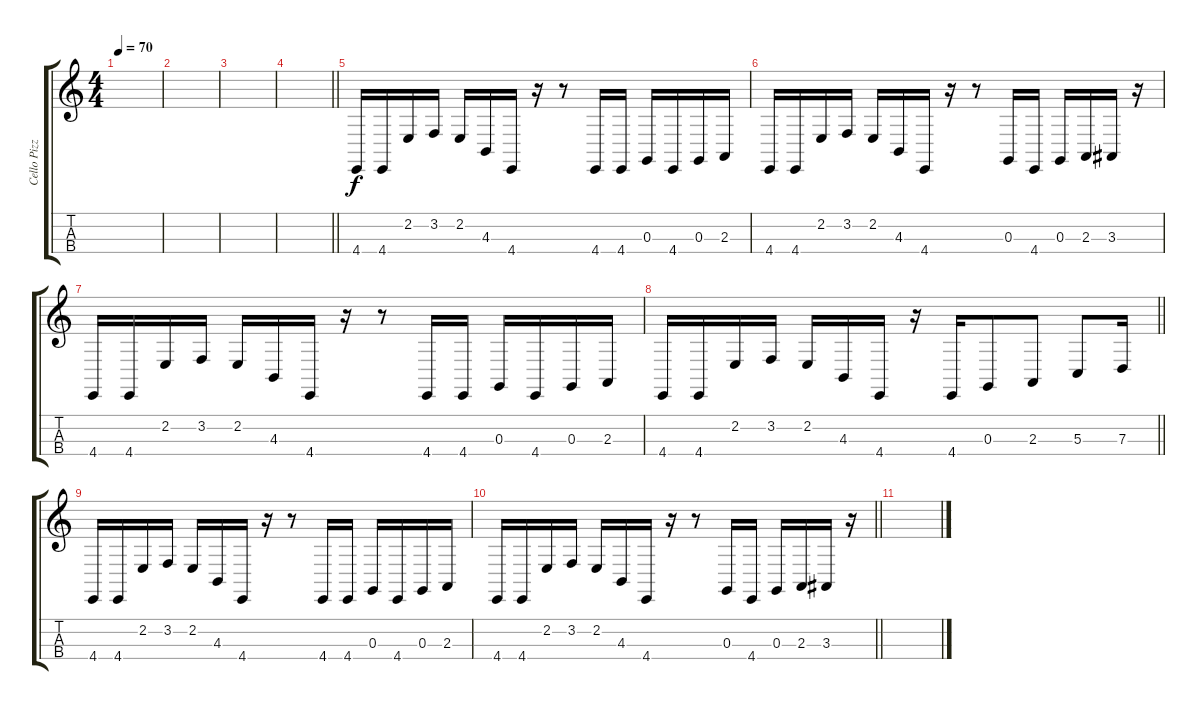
\track ("Cello Pizz" "Cello Pizz") {instrument pizzicatostrings}
\staff {score tabs}
\tuning (A3 D3 G2 C2) {hide}
\ts (4 4)
\tempo 70
\clef g2
\ks c
|
|
|
\barLineRight lightlight
|
4.4.16 4.4.16 2.2.16 3.2.16 2.2.16 4.3.16 4.4.16 r.16 r.8 4.4.16 4.4.16 0.3.16 4.4.16 0.3.16 2.3.16 |
4.4.16 4.4.16 2.2.16 3.2.16 2.2.16 4.3.16 4.4.16 r.16 r.8 0.3.16 4.4.16 0.3.16 2.3.16 3.3.16 r.16 |
4.4.16 4.4.16 2.2.16 3.2.16 2.2.16 4.3.16 4.4.16 r.16 r.8 4.4.16 4.4.16 0.3.16 4.4.16 0.3.16 2.3.16 |
\barLineRight lightlight
4.4.16 4.4.16 2.2.16 3.2.16 2.2.16 4.3.16 4.4.16 r.16 4.4.16 0.3.8 2.3.8 5.3.8 7.3.16 |
4.4.16 4.4.16 2.2.16 3.2.16 2.2.16 4.3.16 4.4.16 r.16 r.8 4.4.16 4.4.16 0.3.16 4.4.16 0.3.16 2.3.16 |
\barLineRight lightlight
4.4.16 4.4.16 2.2.16 3.2.16 2.2.16 4.3.16 4.4.16 r.16 r.8 0.3.16 4.4.16 0.3.16 2.3.16 3.3.16 r.16 |
\section ("" "")
